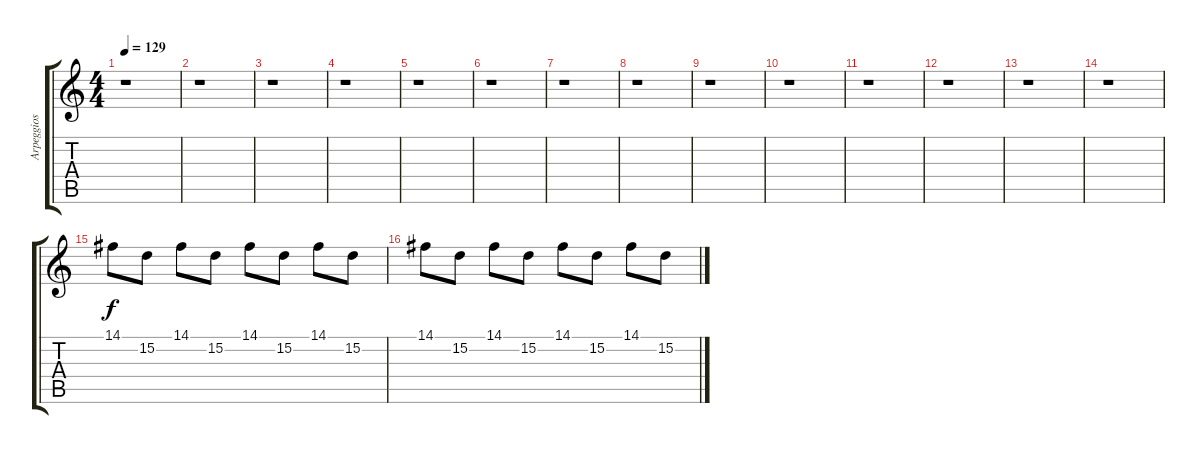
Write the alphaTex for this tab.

\track ("Arpeggios" "Arpeggios") {instrument lead4chiff}
\staff {score tabs}
\tuning (E4 B3 G3 D3 A2 E2) {hide}
\ts (4 4)
\tempo 129
\clef g2
\ks c
r.1{dy f} |
r.1 |
r.1 |
r.1 |
r.1 |
r.1 |
r.1 |
r.1 |
r.1 |
r.1 |
r.1 |
r.1 |
r.1 |
r.1 |
14.1.8 15.2.8 14.1.8 15.2.8 14.1.8 15.2.8 14.1.8 15.2.8 |
14.1.8 15.2.8 14.1.8 15.2.8 14.1.8 15.2.8 14.1.8 15.2.8
